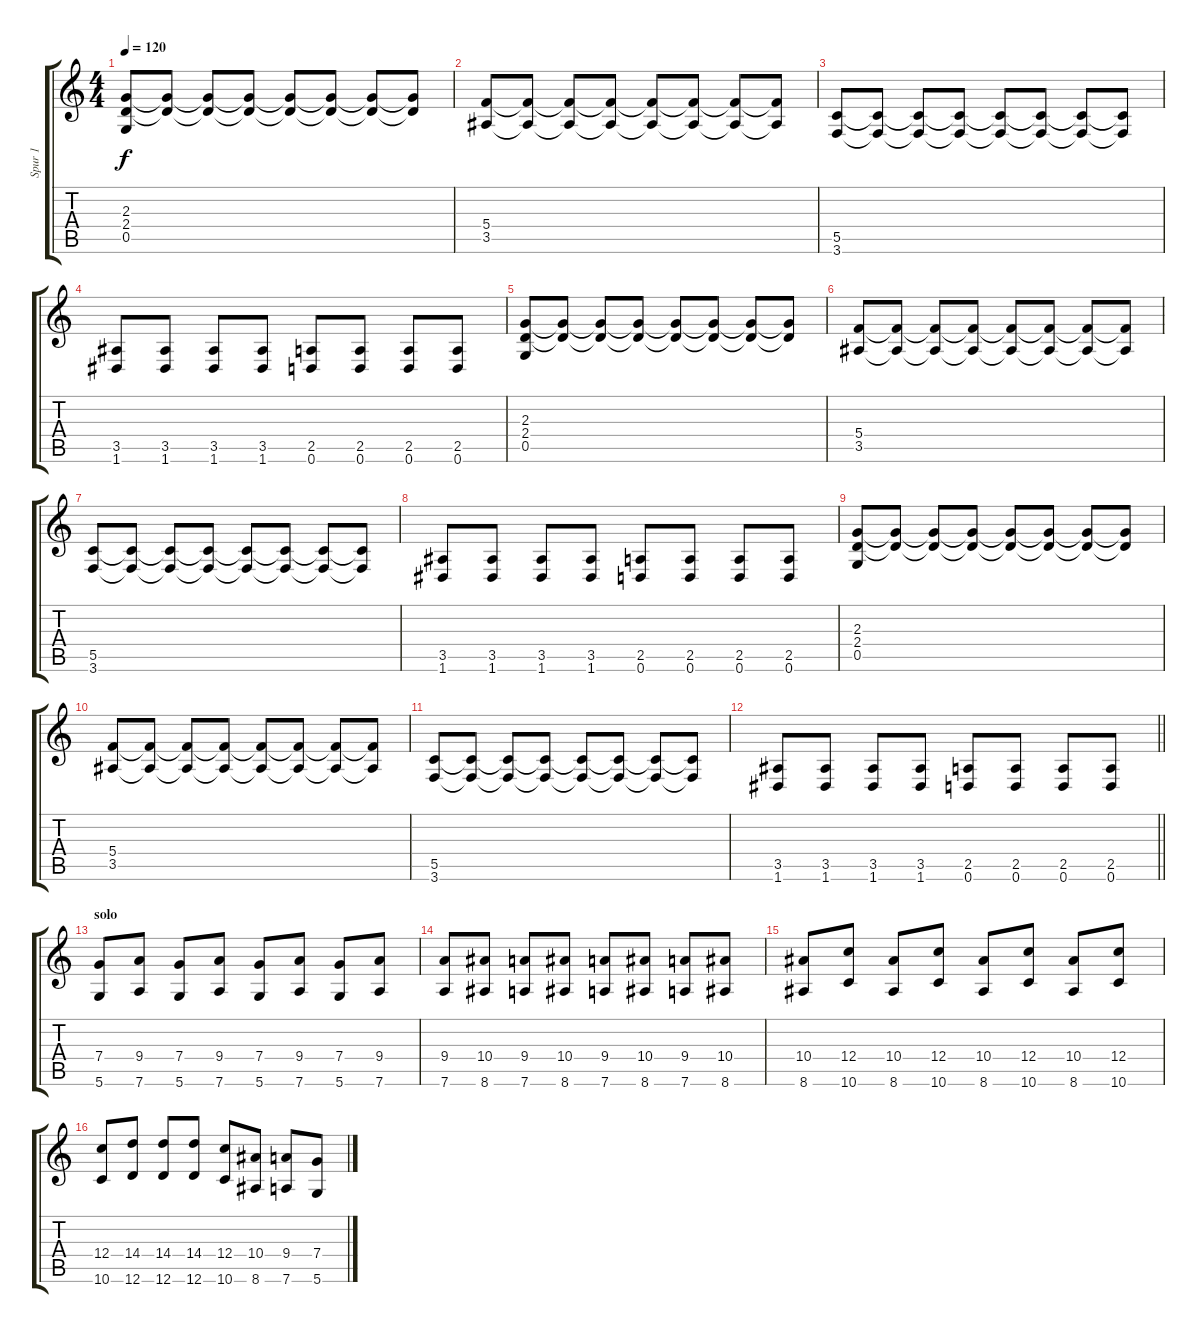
\track ("Spur 1" "Spur 1") {instrument electricguitarjazz}
\staff {score tabs}
\tuning (D4 A3 F3 C3 G2 D2) {hide}
\ts (4 4)
\tempo 120
\clef g2
\ks c
(2.3 2.4 0.5).8{dy f} (2.3{t} 2.4{t}).8 (2.3{t} 2.4{t}).8 (2.3{t} 2.4{t}).8 (2.3{t} 2.4{t}).8 (2.3{t} 2.4{t}).8 (2.3{t} 2.4{t}).8 (2.3{t} 2.4{t}).8 |
(5.4 3.5).8 (5.4{t} 3.5{t}).8 (5.4{t} 3.5{t}).8 (5.4{t} 3.5{t}).8 (5.4{t} 3.5{t}).8 (5.4{t} 3.5{t}).8 (5.4{t} 3.5{t}).8 (5.4{t} 3.5{t}).8 |
(5.5 3.6).8 (5.5{t} 3.6{t}).8 (5.5{t} 3.6{t}).8 (5.5{t} 3.6{t}).8 (5.5{t} 3.6{t}).8 (5.5{t} 3.6{t}).8 (5.5{t} 3.6{t}).8 (5.5{t} 3.6{t}).8 |
(3.5 1.6).8 (3.5 1.6).8 (3.5 1.6).8 (3.5 1.6).8 (2.5 0.6).8 (2.5 0.6).8 (2.5 0.6).8 (2.5 0.6).8 |
(2.3 2.4 0.5).8 (2.3{t} 2.4{t}).8 (2.3{t} 2.4{t}).8 (2.3{t} 2.4{t}).8 (2.3{t} 2.4{t}).8 (2.3{t} 2.4{t}).8 (2.3{t} 2.4{t}).8 (2.3{t} 2.4{t}).8 |
(5.4 3.5).8 (5.4{t} 3.5{t}).8 (5.4{t} 3.5{t}).8 (5.4{t} 3.5{t}).8 (5.4{t} 3.5{t}).8 (5.4{t} 3.5{t}).8 (5.4{t} 3.5{t}).8 (5.4{t} 3.5{t}).8 |
(5.5 3.6).8 (5.5{t} 3.6{t}).8 (5.5{t} 3.6{t}).8 (5.5{t} 3.6{t}).8 (5.5{t} 3.6{t}).8 (5.5{t} 3.6{t}).8 (5.5{t} 3.6{t}).8 (5.5{t} 3.6{t}).8 |
(3.5 1.6).8 (3.5 1.6).8 (3.5 1.6).8 (3.5 1.6).8 (2.5 0.6).8 (2.5 0.6).8 (2.5 0.6).8 (2.5 0.6).8 |
(2.3 2.4 0.5).8 (2.3{t} 2.4{t}).8 (2.3{t} 2.4{t}).8 (2.3{t} 2.4{t}).8 (2.3{t} 2.4{t}).8 (2.3{t} 2.4{t}).8 (2.3{t} 2.4{t}).8 (2.3{t} 2.4{t}).8 |
(5.4 3.5).8 (5.4{t} 3.5{t}).8 (5.4{t} 3.5{t}).8 (5.4{t} 3.5{t}).8 (5.4{t} 3.5{t}).8 (5.4{t} 3.5{t}).8 (5.4{t} 3.5{t}).8 (5.4{t} 3.5{t}).8 |
(5.5 3.6).8 (5.5{t} 3.6{t}).8 (5.5{t} 3.6{t}).8 (5.5{t} 3.6{t}).8 (5.5{t} 3.6{t}).8 (5.5{t} 3.6{t}).8 (5.5{t} 3.6{t}).8 (5.5{t} 3.6{t}).8 |
\barLineRight lightlight
(3.5 1.6).8 (3.5 1.6).8 (3.5 1.6).8 (3.5 1.6).8 (2.5 0.6).8 (2.5 0.6).8 (2.5 0.6).8 (2.5 0.6).8 |
\section ("" "solo")
(7.4 5.6).8{instrument distortionguitar} (9.4 7.6).8 (7.4 5.6).8 (9.4 7.6).8 (7.4 5.6).8 (9.4 7.6).8 (7.4 5.6).8 (9.4 7.6).8 |
(9.4 7.6).8 (10.4 8.6).8 (9.4 7.6).8 (10.4 8.6).8 (9.4 7.6).8 (10.4 8.6).8 (9.4 7.6).8 (10.4 8.6).8 |
(10.4 8.6).8 (12.4 10.6).8 (10.4 8.6).8 (12.4 10.6).8 (10.4 8.6).8 (12.4 10.6).8 (10.4 8.6).8 (12.4 10.6).8 |
(12.4 10.6).8 (14.4 12.6).8 (14.4 12.6).8 (14.4 12.6).8 (12.4 10.6).8 (10.4 8.6).8 (9.4 7.6).8 (7.4 5.6).8
